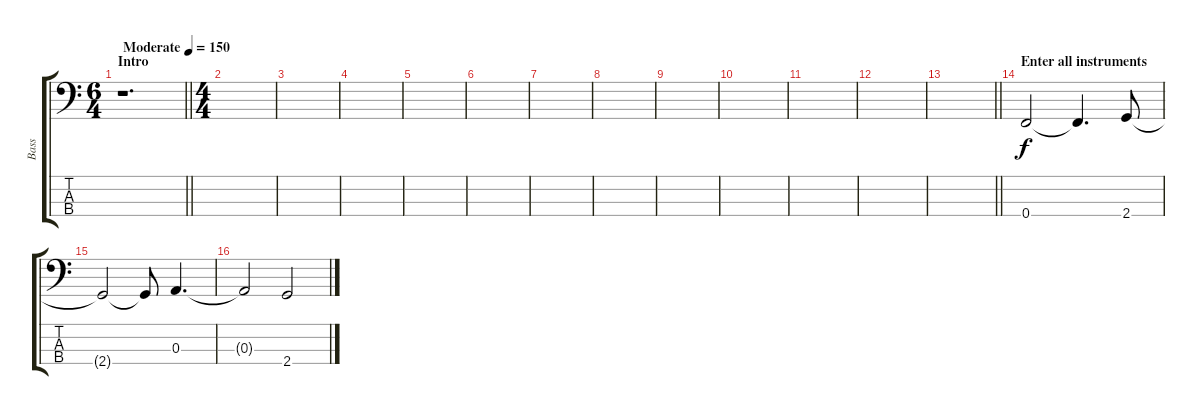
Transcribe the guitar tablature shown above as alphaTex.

\track ("Bass" "Bass") {instrument electricbassfinger}
\staff {score tabs}
\tuning (G2 C2 A1 F1) {hide}
\ts (6 4)
\section ("" "Intro")
\tempo (150 "Moderate")
\clef f4
\barLineRight lightlight
\ks c
r.1{d dy f instrument electricbassfinger} |
\ts (4 4)
|
|
|
|
|
|
|
|
|
|
|
\barLineRight lightlight
|
\section ("" "Enter all instruments")
0.4.2 0.4{t}.4{d} 2.4.8 |
2.4{t}.2 2.4{t}.8 0.3.4{d} |
0.3{t}.2 2.4.2
